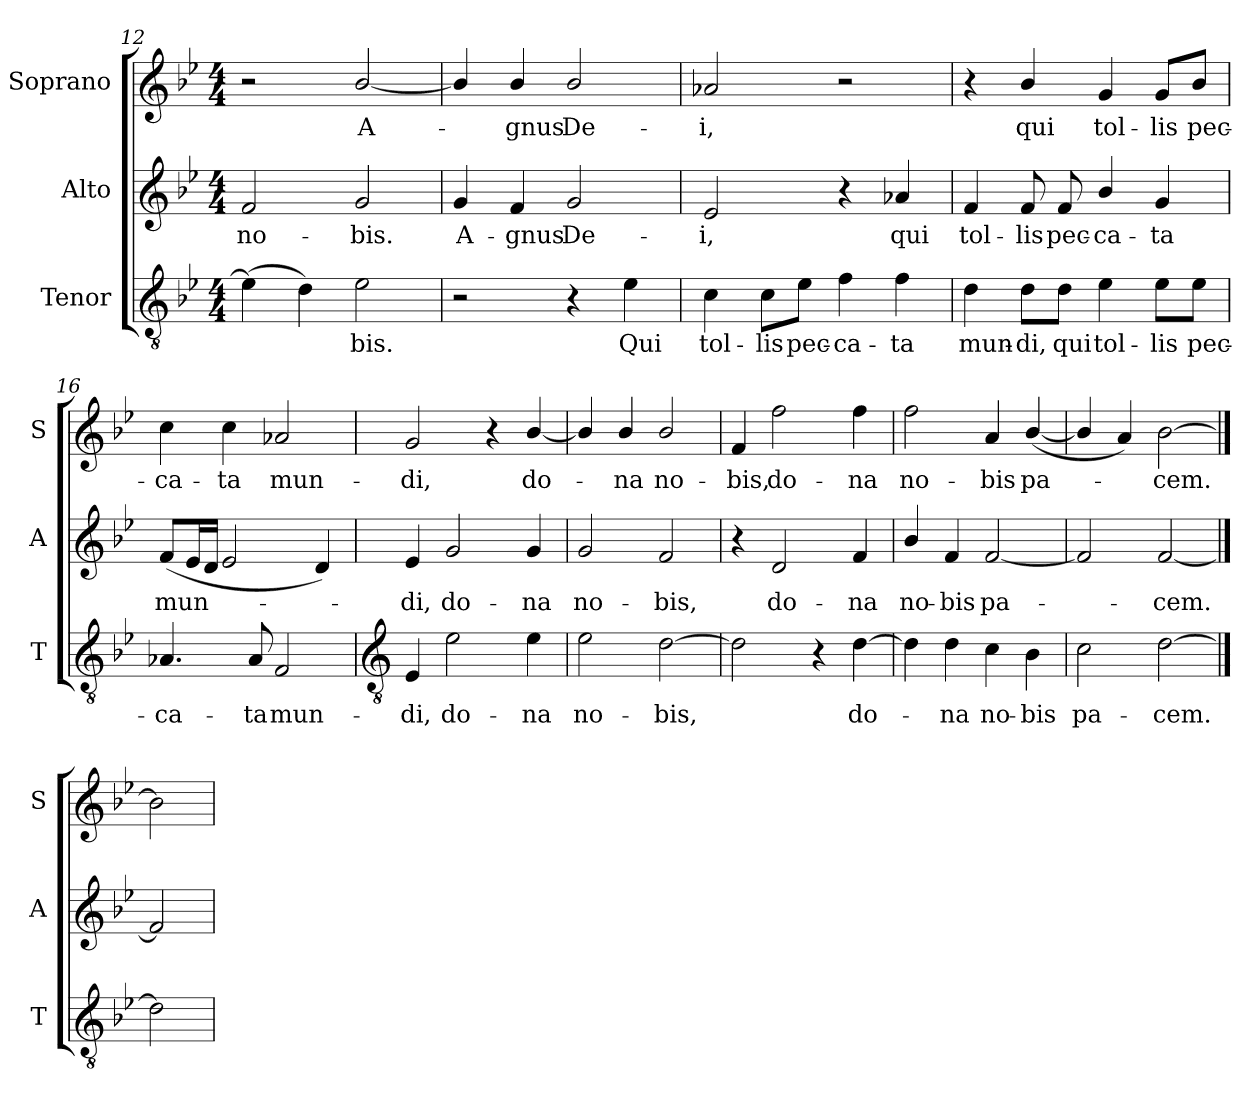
**kern	**text	**kern	**text	**kern	**text
*part3	*part3	*part2	*part2	*part1	*part1
*staff3	*staff3	*staff2	*staff2	*staff1	*staff1
*I"Tenor	*	*I"Alto	*	*I"Soprano	*
*I'T	*	*I'A	*	*I'S	*
!!LO:LB:g=z
*clefGv2	*	*clefG2	*	*clefG2	*
*k[b-e-]	*	*k[b-e-]	*	*k[b-e-]	*
*B-:	*	*B-:	*	*B-:	*
*M4/4	*	*M4/4	*	*M4/4	*
=12	=12	=12	=12	=12	=12
!	!	!	!LO:LY:b	!	!
(>4e-]	.	2f	no-	2r	.
4d)	.	.	.	.	.
!	!LO:LY:b	!	!LO:LY:b	!	!LO:LY:b
2e-	bis.	2g	-bis.	[2b-/	A-
=13	=13	=13	=13	=13	=13
!	!	!	!LO:LY:b	!	!
2r	.	4g	A-	4b-/]	.
!	!	!	!LO:LY:b	!	!LO:LY:b
.	.	4f	-gnus	4b-/	gnus
!	!	!	!LO:LY:b	!	!LO:LY:b
4r	.	2g	De-	2b-/	De-
!	!LO:LY:b	!	!	!	!
4e-	Qui	.	.	.	.
=14	=14	=14	=14	=14	=14
!	!LO:LY:b	!	!LO:LY:b	!	!LO:LY:b
4c	tol-	2e-	-i,	2a-X	-i,
!	!LO:LY:b	!	!	!	!
8c\L	-lis	.	.	.	.
!	!LO:LY:b	!	!	!	!
8e-\J	pec-	.	.	.	.
!	!LO:LY:b	!	!	!	!
4f	-ca-	4r	.	2r	.
!	!LO:LY:b	!	!LO:LY:b	!	!
4f	-ta	4a-X	qui	.	.
=15	=15	=15	=15	=15	=15
!	!LO:LY:b	!	!LO:LY:b	!	!
4d	mun-	4f	tol-	4r	.
!	!LO:LY:b	!	!LO:LY:b	!	!LO:LY:b
8d\L	-di,	8f	-lis	4b-/	qui
!	!LO:LY:b	!	!LO:LY:b	!	!
8d\J	qui	8f	pec-	.	.
!	!LO:LY:b	!	!LO:LY:b	!	!LO:LY:b
4e-	tol-	4b-/	-ca-	4g	tol-
!	!LO:LY:b	!	!LO:LY:b	!	!LO:LY:b
8e-\L	-lis	4g	-ta	8g/L	-lis
!	!LO:LY:b	!	!	!	!LO:LY:b
8e-\J	pec-	.	.	8b-/J	pec-
=16	=16	=16	=16	=16	=16
!	!LO:LY:b	!	!LO:LY:b	!	!LO:LY:b
4.A-X	-ca-	(<8fL	mun-	4cc	-ca-
.	.	16e-L	.	.	.
.	.	16dJJ	.	.	.
!	!	!	!	!	!LO:LY:b
.	.	2e-	.	4cc	-ta
!	!LO:LY:b	!	!	!	!
8A-	-ta	.	.	.	.
!	!LO:LY:b	!	!	!	!LO:LY:b
2F	mun-	.	.	2a-X	mun-
.	.	4d)	.	.	.
!!LO:LB:g=z
=17	=17	=17	=17	=17	=17
*clefGv2	*	*	*	*	*
!	!LO:LY:b	!	!LO:LY:b	!	!LO:LY:b
4E-	-di,	4e-	di,	2g	-di,
!	!LO:LY:b	!	!LO:LY:b	!	!
2e-	do-	2g	do-	.	.
.	.	.	.	4r	.
!	!LO:LY:b	!	!LO:LY:b	!	!LO:LY:b
4e-	-na	4g	-na	[4b-/	do-
=18	=18	=18	=18	=18	=18
!	!LO:LY:b	!	!LO:LY:b	!	!
2e-	no-	2g	no-	4b-/]	.
!	!	!	!	!	!LO:LY:b
.	.	.	.	4b-/	na
!	!LO:LY:b	!	!LO:LY:b	!	!LO:LY:b
[2d	-bis,	2f	-bis,	2b-/	no-
=19	=19	=19	=19	=19	=19
!	!	!	!	!	!LO:LY:b
2d]	.	4r	.	4f	-bis,
!	!	!	!LO:LY:b	!	!LO:LY:b
.	.	2d	do-	2ff	do-
4r	.	.	.	.	.
!	!LO:LY:b	!	!LO:LY:b	!	!LO:LY:b
[4d	do-	4f	-na	4ff	-na
=20	=20	=20	=20	=20	=20
!	!	!	!LO:LY:b	!	!LO:LY:b
4d]	.	4b-/	no-	2ff	no-
!	!LO:LY:b	!	!LO:LY:b	!	!
4d	na	4f	-bis	.	.
!	!LO:LY:b	!	!LO:LY:b	!	!LO:LY:b
4c	no-	[2f	pa-	4a	-bis
!	!LO:LY:b	!	!	!	!LO:LY:b
4B-	-bis	.	.	(<[4b-/	pa-
=21	=21	=21	=21	=21	=21
!	!LO:LY:b	!	!	!	!
2c	pa-	2f]	.	4b-/]	.
.	.	.	.	4a)	.
!	!LO:LY:b	!	!LO:LY:b	!	!LO:LY:b
[2d	-cem.	[2f	cem.	[2b-	cem.
==22	==22	==22	==22	==22	==22
2d]	.	2f]	.	2b-]	.
=	=	=	=	=	=
*-	*-	*-	*-	*-	*-
